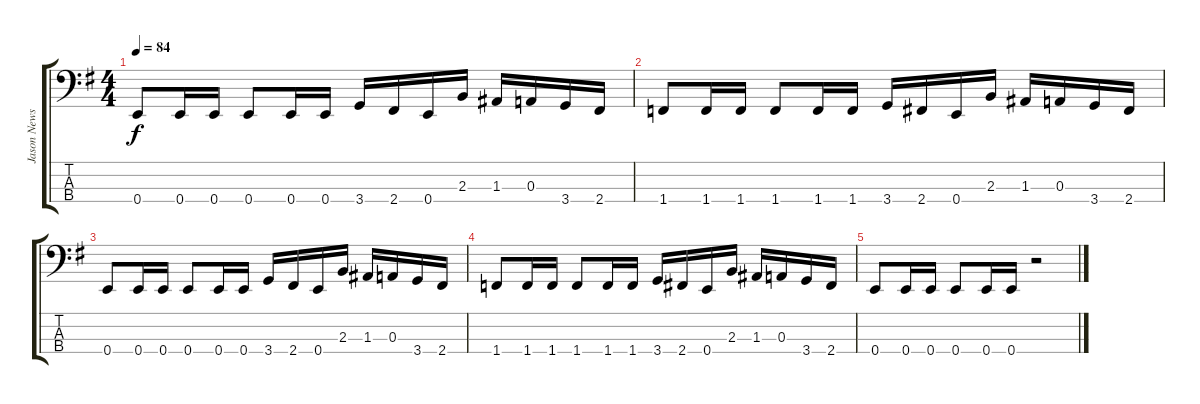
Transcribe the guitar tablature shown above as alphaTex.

\track ("Jason Newsted" "Jason News") {instrument electricbasspick}
\staff {score tabs}
\tuning (G2 D2 A1 E1) {hide}
\ts (4 4)
\tempo 84
\clef f4
\ks eminor
0.4.8{dy f} 0.4.16 0.4.16 0.4.8 0.4.16 0.4.16 3.4.16 2.4.16 0.4.16 2.3.16 1.3.16 0.3.16 3.4.16 2.4.16 |
1.4.8 1.4.16 1.4.16 1.4.8 1.4.16 1.4.16 3.4.16 2.4.16 0.4.16 2.3.16 1.3.16 0.3.16 3.4.16 2.4.16 |
0.4.8 0.4.16 0.4.16 0.4.8 0.4.16 0.4.16 3.4.16 2.4.16 0.4.16 2.3.16 1.3.16 0.3.16 3.4.16 2.4.16 |
1.4.8 1.4.16 1.4.16 1.4.8 1.4.16 1.4.16 3.4.16 2.4.16 0.4.16 2.3.16 1.3.16 0.3.16 3.4.16 2.4.16 |
0.4.8 0.4.16 0.4.16 0.4.8 0.4.16 0.4.16 r.2
